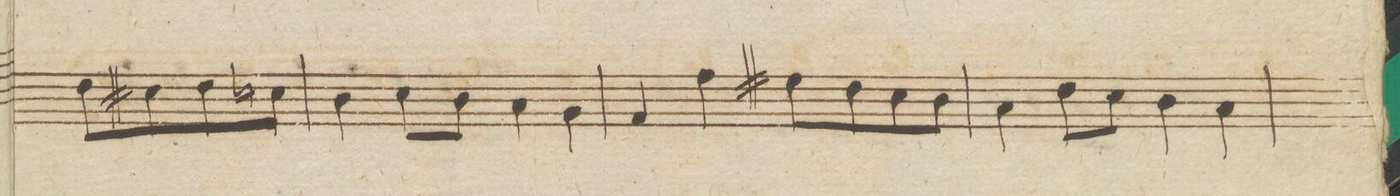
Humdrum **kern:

**kern	**dynam
*I"Viole.	*
*clefC3	*
*k[]	*
*met(c)	*
*M4/4	*
*custos:c	*
8e\L	.
8d#X\	.
8e\	.
8dn\J	.
=49	=49
4c\	.
8d\L	.
8c\J	.
4B\	.
4A\	.
=50	=50
4G/	.
4g\	.
8f#X\L	.
8e\	.
8d\	.
8c\J	.
=51	=51
4B\	.
8e\L	.
8d\J	.
4c\	.
4B\	.
=52	=52
*-	*-
